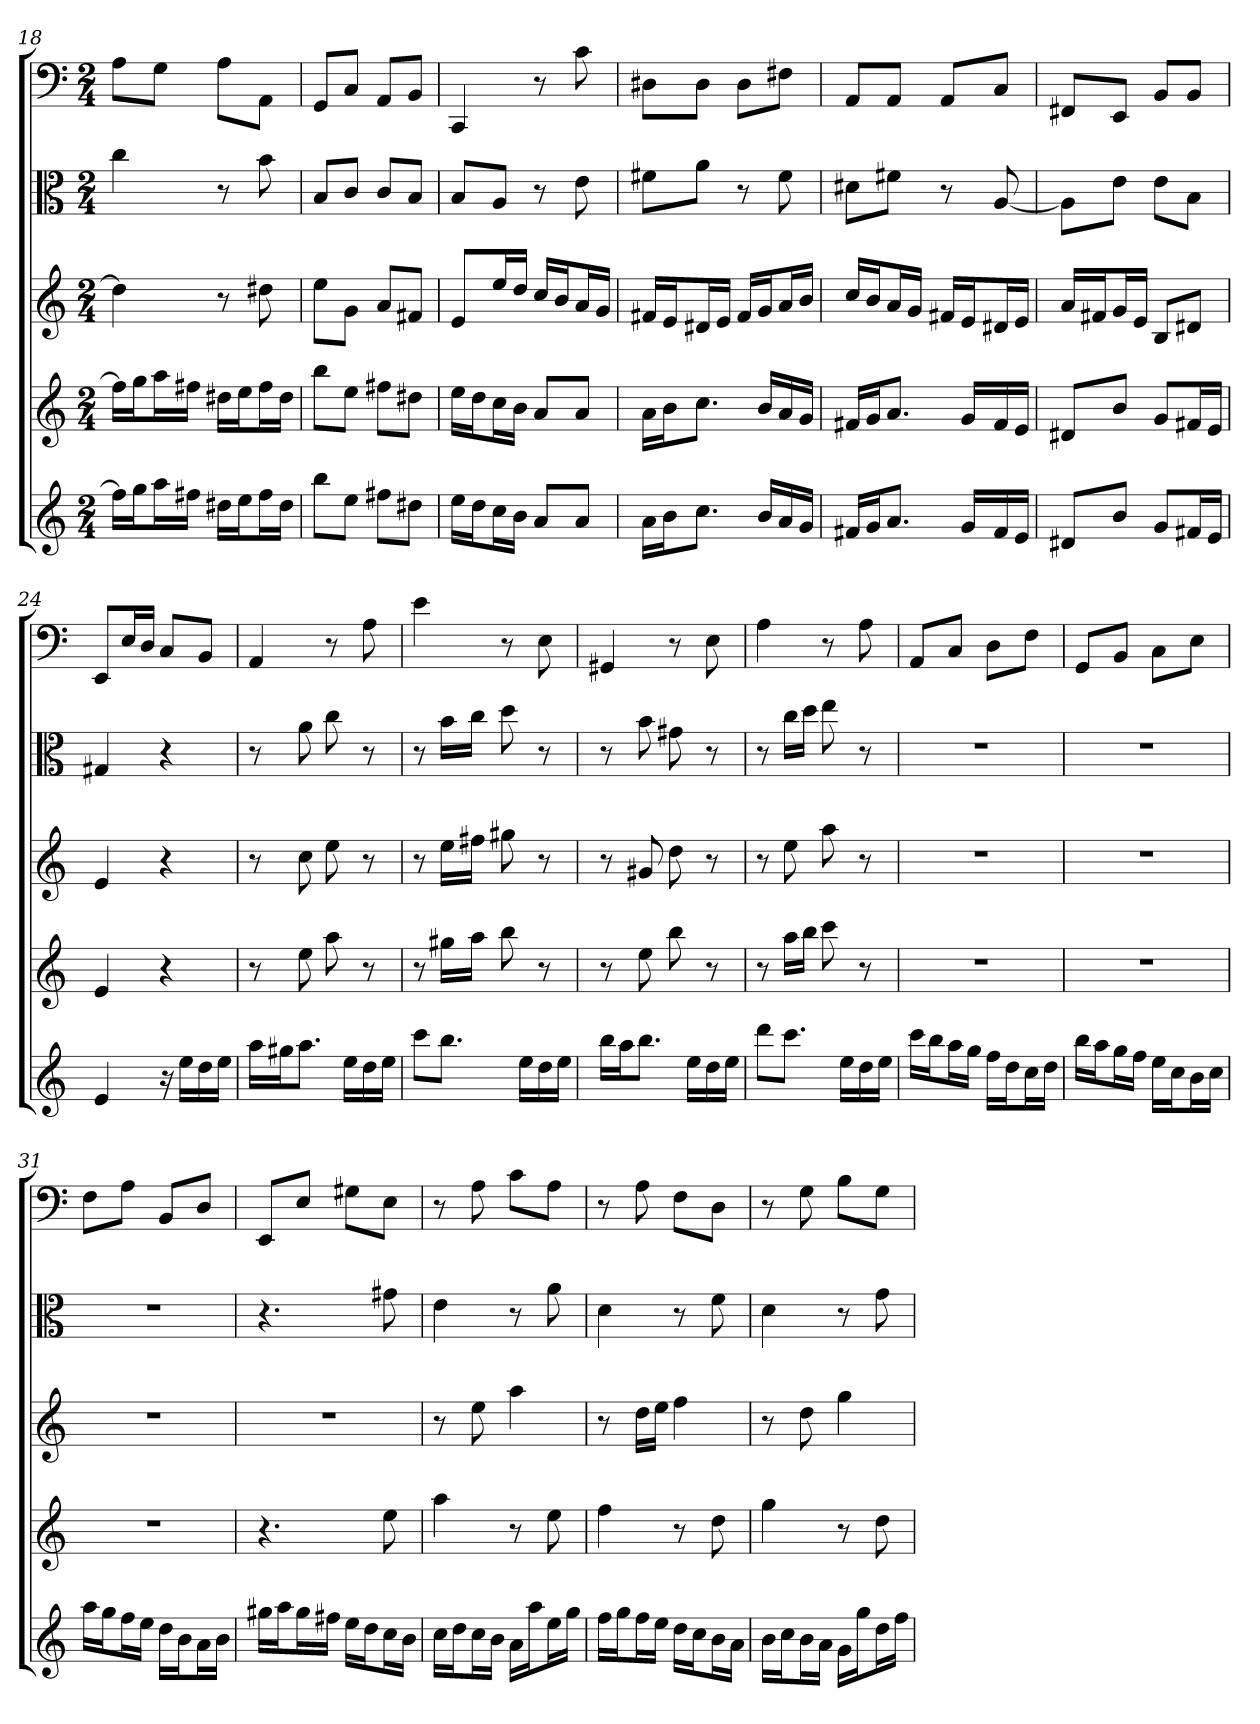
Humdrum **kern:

**kern	**kern	**kern	**kern	**kern
*part5	*part4	*part3	*part2	*part1
*staff5	*staff4	*staff3	*staff2	*staff1
*	*	*	*clefC3	*clefF4
*k[]	*k[]	*k[]	*k[]	*k[]
*a:	*a:	*a:	*a:	*a:
*M2/4	*M2/4	*M2/4	*M2/4	*M2/4
=18	=18	=18	=18	=18
16ff#LL]	16ff#LL]	4dd#]	4cc	8A\L
16ggJ	16ggJ	.	.	.
16aaL	16aaL	.	.	8G\J
16ff#XJJ	16ff#XJJ	.	.	.
16dd#XLL	16dd#XLL	8r	8r	8A\L
16eeJ	16eeJ	.	.	.
16ff#L	16ff#L	8dd#X	8b	8AA\J
16dd#JJ	16dd#JJ	.	.	.
=19	=19	=19	=19	=19
8bbL	8bbL	8eeL	8B/L	8GG/L
8eeJ	8eeJ	8gJ	8c/J	8C/J
8ff#XL	8ff#XL	8aL	8c/L	8AA/L
8dd#XJ	8dd#XJ	8f#XJ	8B/J	8BB/J
=20	=20	=20	=20	=20
16eeLL	16eeLL	8eL	8B/L	4CC
16ddJ	16ddJ	.	.	.
16ccL	16ccL	16eeL	8A/J	.
16bJJ	16bJJ	16ddJJ	.	.
8aL	8aL	16ccLL	8r	8r
.	.	16bJ	.	.
8aJ	8aJ	16aL	8e	8c
.	.	16gJJ	.	.
=21	=21	=21	=21	=21
16aLL	16aLL	16f#XLL	8f#X\L	8D#X\L
16bJ	16bJ	16eJ	.	.
8.ccJ	8.ccJ	16d#XL	8a\J	8D#\J
.	.	16eJJ	.	.
.	.	16f#LL	8r	8D#\L
16bLL	16bLL	16gJ	.	.
16a	16a	16aL	8f#	8F#X\J
16gJJ	16gJJ	16bJJ	.	.
=22	=22	=22	=22	=22
16f#XLL	16f#XLL	16ccLL	8d#X\L	8AA/L
16gJ	16gJ	16bJ	.	.
8.aJ	8.aJ	16aL	8f#X\J	8AA/J
.	.	16gJJ	.	.
.	.	16f#XLL	8r	8AA/L
16gLL	16gLL	16eJ	.	.
16f#	16f#	16d#XL	[8A	8C/J
16eJJ	16eJJ	16eJJ	.	.
=23	=23	=23	=23	=23
8d#XL	8d#XL	16aLL	8A\L]	8FF#X/L
.	.	16f#XJ	.	.
8bJ	8bJ	16gL	8e\J	8EE/J
.	.	16eJJ	.	.
8gL	8gL	8BL	8e\L	8BB/L
16f#XL	16f#XL	8d#XJ	8B\J	8BB/J
16eJJ	16eJJ	.	.	.
=24	=24	=24	=24	=24
4e	4e	4e	4G#X	8EE/L
.	.	.	.	16E/L
.	.	.	.	16D/JJ
16r	4r	4r	4r	8C/L
16eeLL	.	.	.	.
16dd	.	.	.	8BB/J
16eeJJ	.	.	.	.
=25	=25	=25	=25	=25
16aaLL	8r	8r	8r	4AA
16gg#XJ	.	.	.	.
8.aaJ	8ee	8cc	8a	.
.	8aa	8ee	8cc	8r
16eeLL	.	.	.	.
16dd	8r	8r	8r	8A
16eeJJ	.	.	.	.
=26	=26	=26	=26	=26
8cccL	8r	8r	8r	4e
8.bbJ	16gg#XLL	16eeLL	16b\LL	.
.	16aaJJ	16ff#XJJ	16cc\JJ	.
.	8bb	8gg#X	8dd	8r
16eeLL	.	.	.	.
16dd	8r	8r	8r	8E
16eeJJ	.	.	.	.
=27	=27	=27	=27	=27
16bbLL	8r	8r	8r	4GG#X
16aaJ	.	.	.	.
8.bbJ	8ee	8g#X	8b	.
.	8bb	8dd	8g#X	8r
16eeLL	.	.	.	.
16dd	8r	8r	8r	8E
16eeJJ	.	.	.	.
=28	=28	=28	=28	=28
8dddL	8r	8r	8r	4A
8.cccJ	16aaLL	8ee	16cc\LL	.
.	16bbJJ	.	16dd\JJ	.
.	8ccc	8aa	8ee	8r
16eeLL	.	.	.	.
16dd	8r	8r	8r	8A
16eeJJ	.	.	.	.
=29	=29	=29	=29	=29
16cccLL	2r	2r	2r	8AA/L
16bbJ	.	.	.	.
16aaL	.	.	.	8C/J
16ggJJ	.	.	.	.
16ffLL	.	.	.	8D\L
16ddJ	.	.	.	.
16ccL	.	.	.	8F\J
16ddJJ	.	.	.	.
=30	=30	=30	=30	=30
16bbLL	2r	2r	2r	8GG/L
16aaJ	.	.	.	.
16ggL	.	.	.	8BB/J
16ffJJ	.	.	.	.
16eeLL	.	.	.	8C\L
16ccJ	.	.	.	.
16bL	.	.	.	8E\J
16ccJJ	.	.	.	.
=31	=31	=31	=31	=31
16aaLL	2r	2r	2r	8F\L
16ggJ	.	.	.	.
16ffL	.	.	.	8A\J
16eeJJ	.	.	.	.
16ddLL	.	.	.	8BB/L
16bJ	.	.	.	.
16aL	.	.	.	8D/J
16bJJ	.	.	.	.
=32	=32	=32	=32	=32
16gg#XLL	4.r	2r	4.r	8EE/L
16aaJ	.	.	.	.
16gg#L	.	.	.	8E/J
16ff#XJJ	.	.	.	.
16eeLL	.	.	.	8G#X\L
16ddJ	.	.	.	.
16ccL	8ee	.	8g#X	8E\J
16bJJ	.	.	.	.
=33	=33	=33	=33	=33
16ccLL	4aa	8r	4e	8r
16ddJ	.	.	.	.
16ccL	.	8ee	.	8A
16bJJ	.	.	.	.
16aLL	8r	4aa	8r	8c\L
16aaJ	.	.	.	.
16eeL	8ee	.	8a	8A\J
16ggJJ	.	.	.	.
=34	=34	=34	=34	=34
16ffLL	4ff	8r	4d	8r
16ggJ	.	.	.	.
16ffL	.	16ddLL	.	8A
16eeJJ	.	16eeJJ	.	.
16ddLL	8r	4ff	8r	8F\L
16ccJ	.	.	.	.
16bL	8dd	.	8f	8D\J
16aJJ	.	.	.	.
=35	=35	=35	=35	=35
16bLL	4gg	8r	4d	8r
16ccJ	.	.	.	.
16bL	.	8dd	.	8G
16aJJ	.	.	.	.
16gLL	8r	4gg	8r	8B\L
16ggJ	.	.	.	.
16ddL	8dd	.	8g	8G\J
16ffJJ	.	.	.	.
=	=	=	=	=
*-	*-	*-	*-	*-
